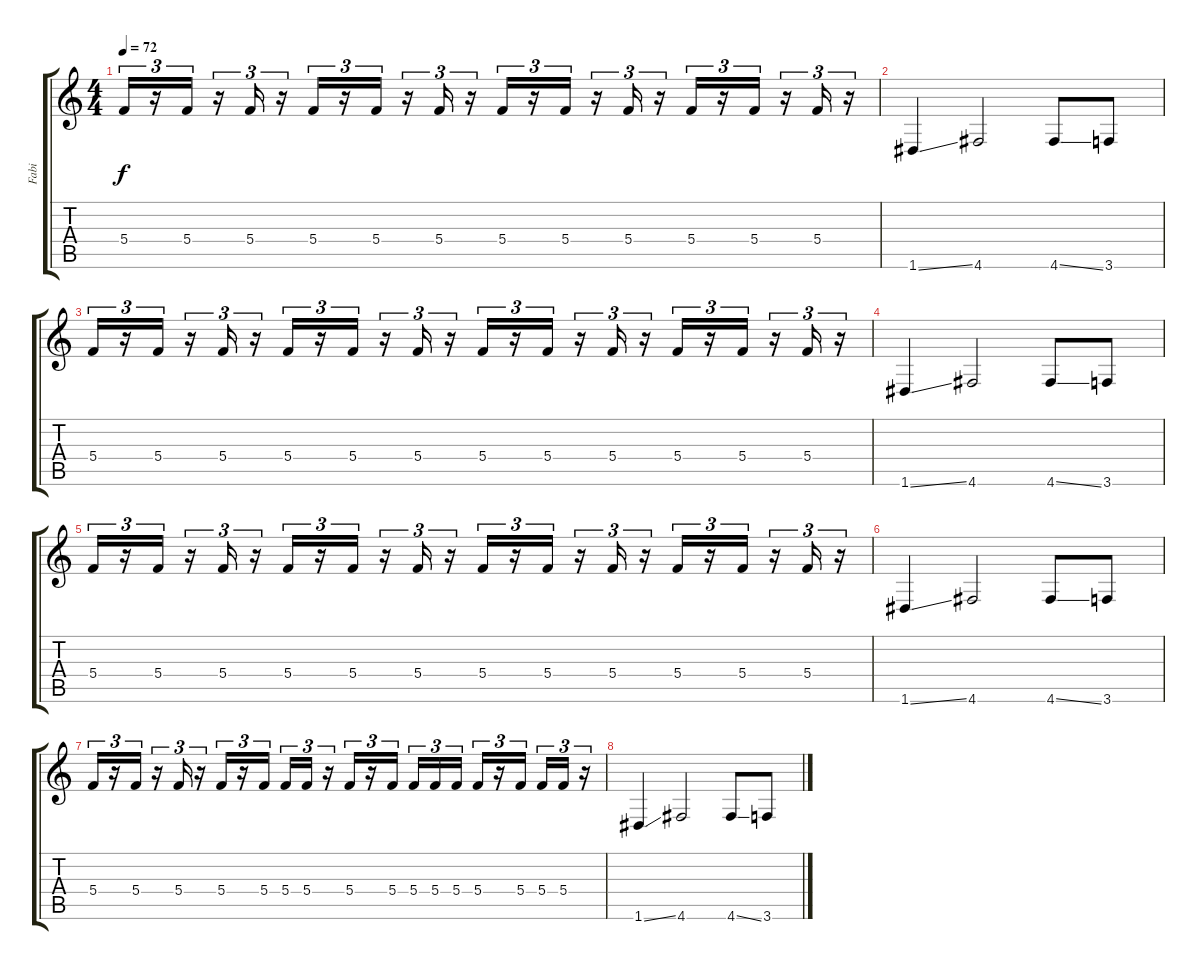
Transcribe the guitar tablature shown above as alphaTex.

\track ("Fabi" "Fabi") {instrument distortionguitar}
\staff {score tabs}
\tuning (D4 A3 F3 C3 G2 D2) {hide}
\ts (4 4)
\tempo 72
\clef g2
\ks c
5.4.16{tu (3 2) dy f} r.16{tu (3 2)} 5.4.16{tu (3 2)} r.16{tu (3 2)} 5.4.16{tu (3 2)} r.16{tu (3 2)} 5.4.16{tu (3 2)} r.16{tu (3 2)} 5.4.16{tu (3 2)} r.16{tu (3 2)} 5.4.16{tu (3 2)} r.16{tu (3 2)} 5.4.16{tu (3 2)} r.16{tu (3 2)} 5.4.16{tu (3 2)} r.16{tu (3 2)} 5.4.16{tu (3 2)} r.16{tu (3 2)} 5.4.16{tu (3 2)} r.16{tu (3 2)} 5.4.16{tu (3 2)} r.16{tu (3 2)} 5.4.16{tu (3 2)} r.16{tu (3 2)} |
1.6{ss}.4 4.6.2 4.6{ss}.8 3.6.8 |
5.4.16{tu (3 2)} r.16{tu (3 2)} 5.4.16{tu (3 2)} r.16{tu (3 2)} 5.4.16{tu (3 2)} r.16{tu (3 2)} 5.4.16{tu (3 2)} r.16{tu (3 2)} 5.4.16{tu (3 2)} r.16{tu (3 2)} 5.4.16{tu (3 2)} r.16{tu (3 2)} 5.4.16{tu (3 2)} r.16{tu (3 2)} 5.4.16{tu (3 2)} r.16{tu (3 2)} 5.4.16{tu (3 2)} r.16{tu (3 2)} 5.4.16{tu (3 2)} r.16{tu (3 2)} 5.4.16{tu (3 2)} r.16{tu (3 2)} 5.4.16{tu (3 2)} r.16{tu (3 2)} |
1.6{ss}.4 4.6.2 4.6{ss}.8 3.6.8 |
5.4.16{tu (3 2)} r.16{tu (3 2)} 5.4.16{tu (3 2)} r.16{tu (3 2)} 5.4.16{tu (3 2)} r.16{tu (3 2)} 5.4.16{tu (3 2)} r.16{tu (3 2)} 5.4.16{tu (3 2)} r.16{tu (3 2)} 5.4.16{tu (3 2)} r.16{tu (3 2)} 5.4.16{tu (3 2)} r.16{tu (3 2)} 5.4.16{tu (3 2)} r.16{tu (3 2)} 5.4.16{tu (3 2)} r.16{tu (3 2)} 5.4.16{tu (3 2)} r.16{tu (3 2)} 5.4.16{tu (3 2)} r.16{tu (3 2)} 5.4.16{tu (3 2)} r.16{tu (3 2)} |
1.6{ss}.4 4.6.2 4.6{ss}.8 3.6.8 |
5.4.16{tu (3 2)} r.16{tu (3 2)} 5.4.16{tu (3 2)} r.16{tu (3 2)} 5.4.16{tu (3 2)} r.16{tu (3 2)} 5.4.16{tu (3 2)} r.16{tu (3 2)} 5.4.16{tu (3 2) beam splitsecondary} 5.4.16{tu (3 2)} 5.4.16{tu (3 2)} r.16{tu (3 2)} 5.4.16{tu (3 2)} r.16{tu (3 2)} 5.4.16{tu (3 2) beam splitsecondary} 5.4.16{tu (3 2)} 5.4.16{tu (3 2)} 5.4.16{tu (3 2)} 5.4.16{tu (3 2)} r.16{tu (3 2)} 5.4.16{tu (3 2) beam splitsecondary} 5.4.16{tu (3 2)} 5.4.16{tu (3 2)} r.16{tu (3 2)} |
1.6{ss}.4 4.6.2 4.6{ss}.8 3.6.8
